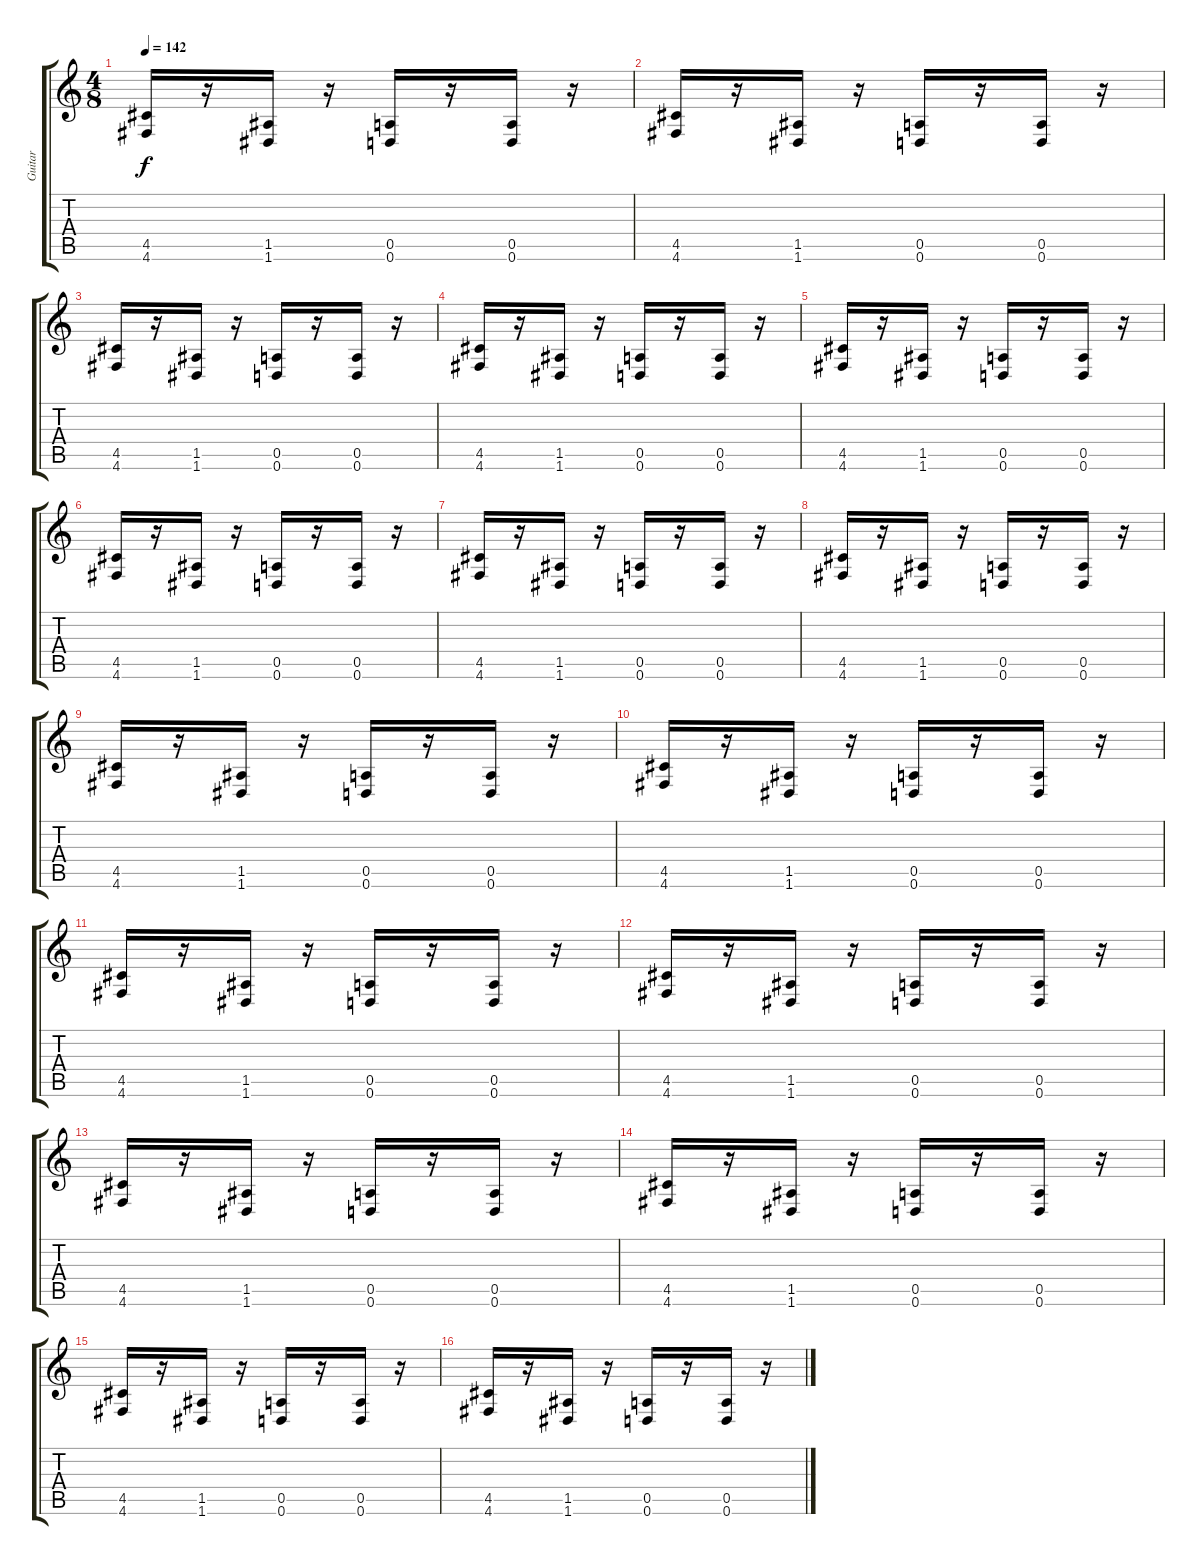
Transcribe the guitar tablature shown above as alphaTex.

\track ("Guitar" "Guitar") {instrument overdrivenguitar}
\staff {score tabs}
\tuning (E4 B3 G3 D3 A2 D2) {hide}
\ts (4 8)
\tempo 142
\clef g2
\ks c
(4.5 4.6).16{dy f} r.16 (1.5 1.6).16 r.16 (0.5 0.6).16 r.16 (0.5 0.6).16 r.16 |
(4.5 4.6).16 r.16 (1.5 1.6).16 r.16 (0.5 0.6).16 r.16 (0.5 0.6).16 r.16 |
(4.5 4.6).16 r.16 (1.5 1.6).16 r.16 (0.5 0.6).16 r.16 (0.5 0.6).16 r.16 |
(4.5 4.6).16 r.16 (1.5 1.6).16 r.16 (0.5 0.6).16 r.16 (0.5 0.6).16 r.16 |
(4.5 4.6).16 r.16 (1.5 1.6).16 r.16 (0.5 0.6).16 r.16 (0.5 0.6).16 r.16 |
(4.5 4.6).16 r.16 (1.5 1.6).16 r.16 (0.5 0.6).16 r.16 (0.5 0.6).16 r.16 |
(4.5 4.6).16 r.16 (1.5 1.6).16 r.16 (0.5 0.6).16 r.16 (0.5 0.6).16 r.16 |
(4.5 4.6).16 r.16 (1.5 1.6).16 r.16 (0.5 0.6).16 r.16 (0.5 0.6).16 r.16 |
(4.5 4.6).16 r.16 (1.5 1.6).16 r.16 (0.5 0.6).16 r.16 (0.5 0.6).16 r.16 |
(4.5 4.6).16 r.16 (1.5 1.6).16 r.16 (0.5 0.6).16 r.16 (0.5 0.6).16 r.16 |
(4.5 4.6).16 r.16 (1.5 1.6).16 r.16 (0.5 0.6).16 r.16 (0.5 0.6).16 r.16 |
(4.5 4.6).16 r.16 (1.5 1.6).16 r.16 (0.5 0.6).16 r.16 (0.5 0.6).16 r.16 |
(4.5 4.6).16 r.16 (1.5 1.6).16 r.16 (0.5 0.6).16 r.16 (0.5 0.6).16 r.16 |
(4.5 4.6).16 r.16 (1.5 1.6).16 r.16 (0.5 0.6).16 r.16 (0.5 0.6).16 r.16 |
(4.5 4.6).16 r.16 (1.5 1.6).16 r.16 (0.5 0.6).16 r.16 (0.5 0.6).16 r.16 |
(4.5 4.6).16 r.16 (1.5 1.6).16 r.16 (0.5 0.6).16 r.16 (0.5 0.6).16 r.16
